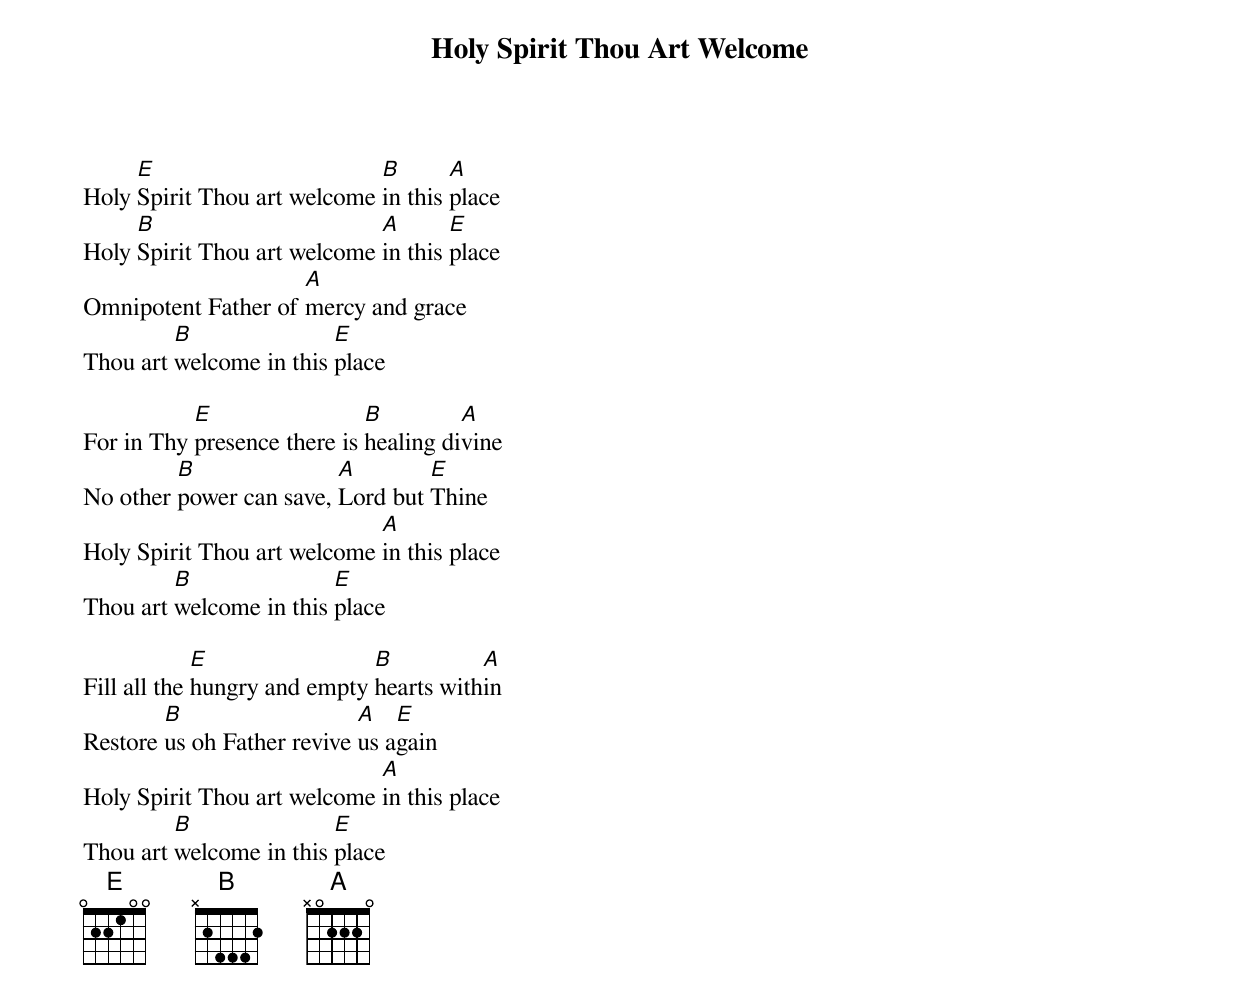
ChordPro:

{title: Holy Spirit Thou Art Welcome}
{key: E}
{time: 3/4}
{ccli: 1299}
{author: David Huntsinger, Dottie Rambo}
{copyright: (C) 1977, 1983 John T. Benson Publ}

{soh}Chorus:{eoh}
Holy [E]Spirit Thou art welcome [B]in this [A]place
Holy [B]Spirit Thou art welcome [A]in this [E]place
Omnipotent Father of [A]mercy and grace
Thou art [B]welcome in this [E]place

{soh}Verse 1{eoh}
For in Thy [E]presence there is [B]healing di[A]vine
No other [B]power can save, [A]Lord but [E]Thine
Holy Spirit Thou art welcome [A]in this place
Thou art [B]welcome in this [E]place

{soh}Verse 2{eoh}
Fill all the [E]hungry and empty [B]hearts with[A]in
Restore [B]us oh Father revive [A]us a[E]gain
Holy Spirit Thou art welcome [A]in this place
Thou art [B]welcome in this [E]place
